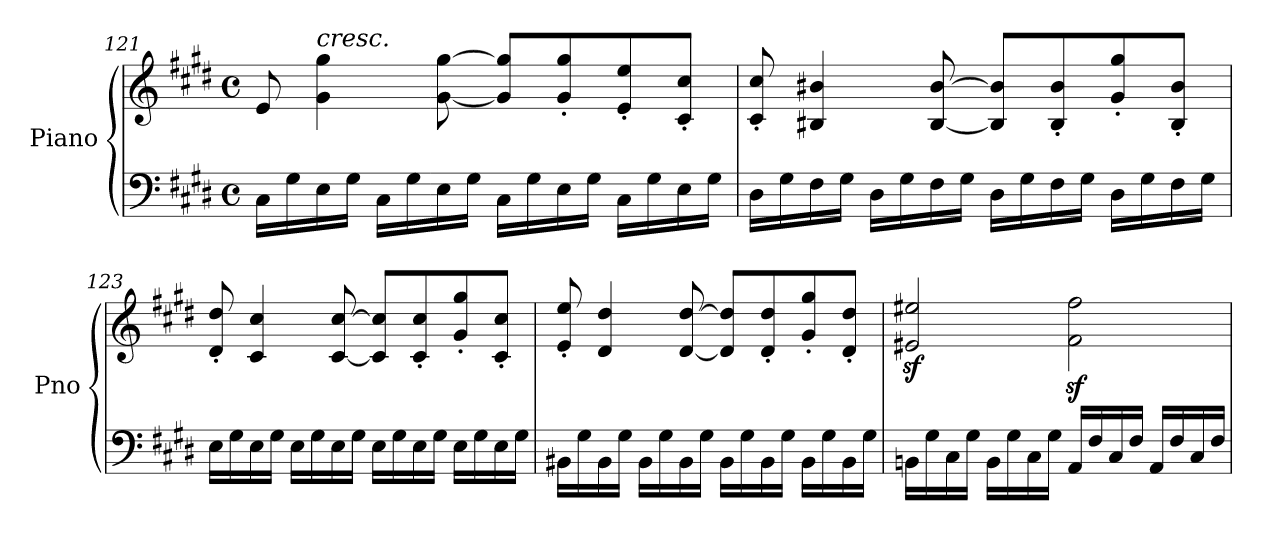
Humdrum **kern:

**kern	**kern
*part1	*part1
*staff2	*staff1
*I"Piano	*
*I'Pno	*
*clefF4	*clefG2
*k[f#c#g#d#]	*k[f#c#g#d#]
*M4/4	*M4/4
*met(c)	*met(c)
=121	=121
16C#\LL	8e/
16G#\	.
!	!LO:TX:a:i:t=cresc.
16E\	4g#\ 4gg#\
16G#\JJ	.
16C#\LL	.
16G#\	.
16E\	[8g#\ [8gg#\
16G#\JJ	.
16C#\LL	8g#/] 8gg#/]L
16G#\	.
16E\	8g#/' 8gg#/'
16G#\JJ	.
16C#\LL	8e/' 8ee/'
16G#\	.
16E\	8c#/' 8cc#/'J
16G#\JJ	.
=122	=122
16D#\LL	8c#/' 8cc#/'
16G#\	.
16F#\	4B#X/ 4b#X/
16G#\JJ	.
16D#\LL	.
16G#\	.
16F#\	[8B#/ [8b#/
16G#\JJ	.
16D#\LL	8B#/] 8b#/]L
16G#\	.
16F#\	8B#/' 8b#/'
16G#\JJ	.
16D#\LL	8g#/' 8gg#/'
16G#\	.
16F#\	8B#/' 8b#/'J
16G#\JJ	.
!!LO:PB:g=z
=123	=123
16E\LL	8d#/' 8dd#/'
16G#\	.
16E\	4c#/ 4cc#/
16G#\JJ	.
16E\LL	.
16G#\	.
16E\	[8c#/ [8cc#/
16G#\JJ	.
16E\LL	8c#/] 8cc#/]L
16G#\	.
16E\	8c#/' 8cc#/'
16G#\JJ	.
16E\LL	8g#/' 8gg#/'
16G#\	.
16E\	8c#/' 8cc#/'J
16G#\JJ	.
=124	=124
16BB#X\LL	8e/' 8ee/'
16G#\	.
16BB#\	4d#/ 4dd#/
16G#\JJ	.
16BB#\LL	.
16G#\	.
16BB#\	[8d#/ [8dd#/
16G#\JJ	.
16BB#\LL	8d#/] 8dd#/]L
16G#\	.
16BB#\	8d#/' 8dd#/'
16G#\JJ	.
16BB#\LL	8g#/' 8gg#/'
16G#\	.
16BB#\	8d#/' 8dd#/'J
16G#\JJ	.
=125	=125
16BBn\LL	2e#X/z< 2ee#X/z<
16G#\	.
16C#\	.
16G#\JJ	.
16BB\LL	.
16G#\	.
16C#\	.
16G#\JJ	.
16AA/LL	2f#\z< 2ff#\z<
16F#/	.
16C#/	.
16F#/JJ	.
16AA/LL	.
16F#/	.
16C#/	.
16F#/JJ	.
=	=
*-	*-
